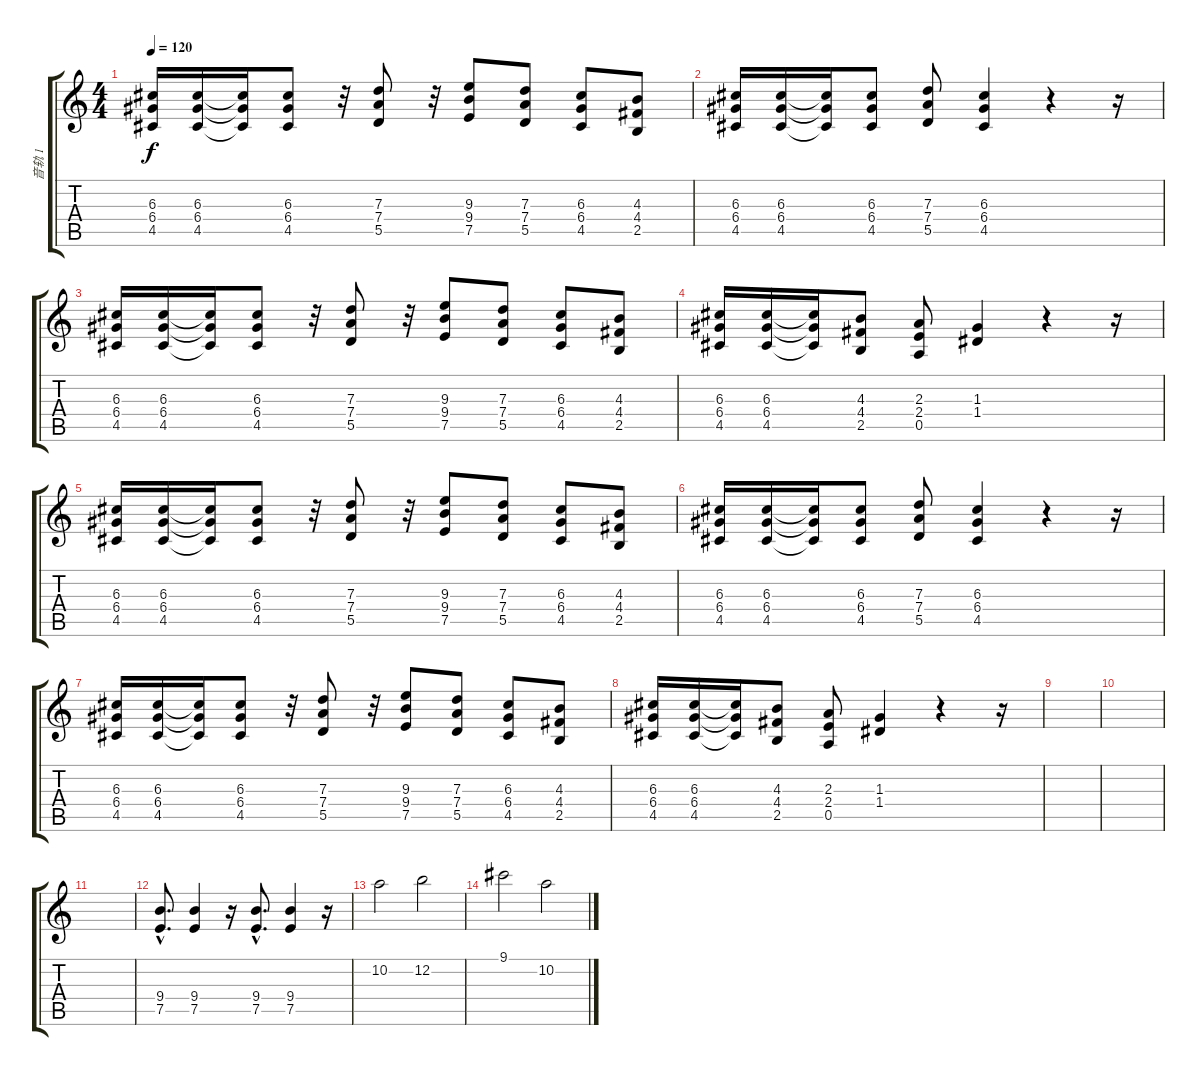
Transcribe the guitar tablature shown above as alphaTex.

\track ("音轨 1" "音轨 1") {instrument distortionguitar}
\staff {score tabs}
\tuning (E4 B3 G3 D3 A2 E2) {hide}
\ts (4 4)
\tempo 120
\clef g2
\ks c
(6.3 6.4 4.5).16{dy f instrument distortionguitar} (6.3 6.4 4.5).16 (6.3{t} 6.4{t} 4.5{t}).16 (6.3 6.4 4.5).8 r.32 (7.3 7.4 5.5).8 r.32 (9.3 9.4 7.5).8 (7.3 7.4 5.5).8 (6.3 6.4 4.5).8 (4.3 4.4 2.5).8 |
(6.3 6.4 4.5).16 (6.3 6.4 4.5).16 (6.3{t} 6.4{t} 4.5{t}).16 (6.3 6.4 4.5).8 (7.3 7.4 5.5).8 (6.3 6.4 4.5).4 r.4 r.16 |
(6.3 6.4 4.5).16 (6.3 6.4 4.5).16 (6.3{t} 6.4{t} 4.5{t}).16 (6.3 6.4 4.5).8 r.32 (7.3 7.4 5.5).8 r.32 (9.3 9.4 7.5).8 (7.3 7.4 5.5).8 (6.3 6.4 4.5).8 (4.3 4.4 2.5).8 |
(6.3 6.4 4.5).16 (6.3 6.4 4.5).16 (6.3{t} 6.4{t} 4.5{t}).16 (4.3 4.4 2.5).8 (2.3 2.4 0.5).8 (1.3 1.4).4 r.4 r.16 |
(6.3 6.4 4.5).16 (6.3 6.4 4.5).16 (6.3{t} 6.4{t} 4.5{t}).16 (6.3 6.4 4.5).8 r.32 (7.3 7.4 5.5).8 r.32 (9.3 9.4 7.5).8 (7.3 7.4 5.5).8 (6.3 6.4 4.5).8 (4.3 4.4 2.5).8 |
(6.3 6.4 4.5).16 (6.3 6.4 4.5).16 (6.3{t} 6.4{t} 4.5{t}).16 (6.3 6.4 4.5).8 (7.3 7.4 5.5).8 (6.3 6.4 4.5).4 r.4 r.16 |
(6.3 6.4 4.5).16 (6.3 6.4 4.5).16 (6.3{t} 6.4{t} 4.5{t}).16 (6.3 6.4 4.5).8 r.32 (7.3 7.4 5.5).8 r.32 (9.3 9.4 7.5).8 (7.3 7.4 5.5).8 (6.3 6.4 4.5).8 (4.3 4.4 2.5).8 |
(6.3 6.4 4.5).16 (6.3 6.4 4.5).16 (6.3{t} 6.4{t} 4.5{t}).16 (4.3 4.4 2.5).8 (2.3 2.4 0.5).8 (1.3 1.4).4 r.4 r.16 |
|
|
|
(9.4{hac} 7.5{hac}).8{d} (9.4 7.5).4 r.16 (9.4{hac} 7.5{hac}).8{d} (9.4 7.5).4 r.16 |
10.2.2 12.2.2 |
9.1.2 10.2.2
